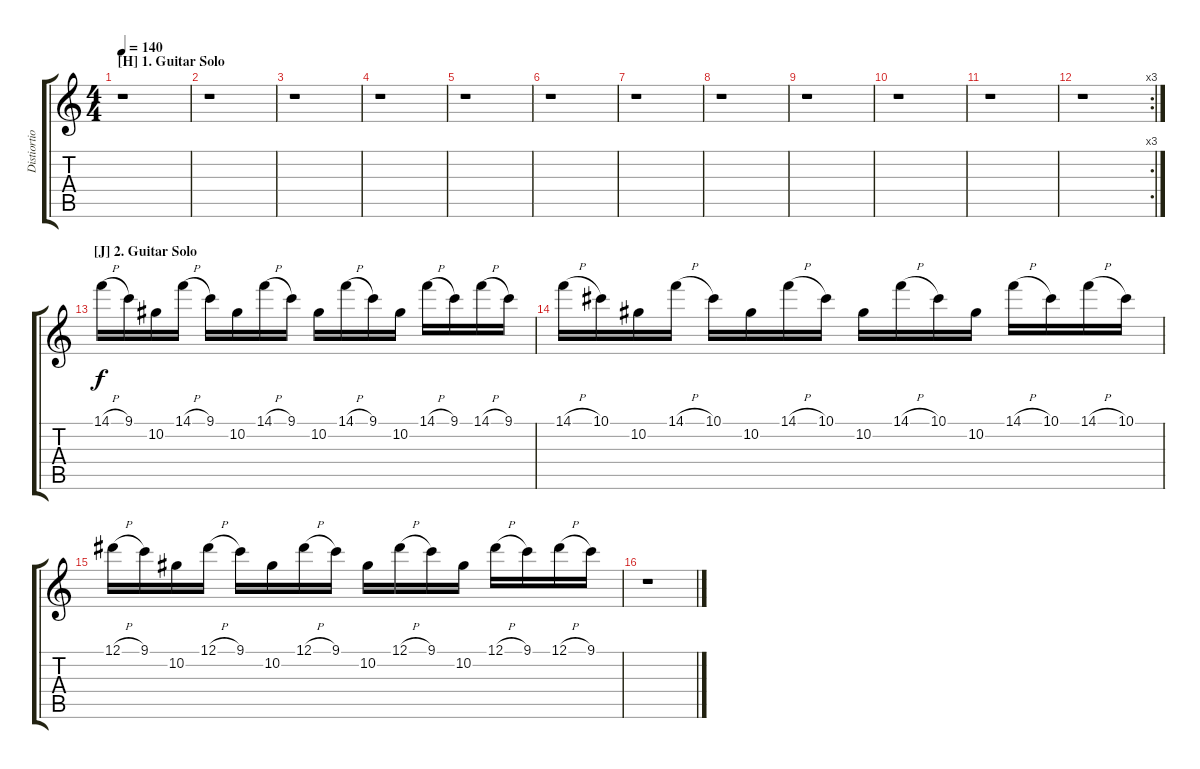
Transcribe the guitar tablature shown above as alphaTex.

\track ("Distiortion Guitar" "Distiortio") {instrument distortionguitar}
\staff {score tabs}
\tuning (Eb4 Bb3 Gb3 Db3 Ab2 Db2) {hide}
\ts (4 4)
\section ("" "[H] 1. Guitar Solo")
\tempo 140
\clef g2
\ks c
r.1{dy f} |
r.1 |
r.1 |
r.1 |
r.1 |
r.1 |
r.1 |
r.1 |
r.1 |
r.1 |
r.1 |
\rc 3
r.1 |
\section ("" "[J] 2. Guitar Solo")
14.1{h}.16 9.1.16 10.2.16 14.1{h}.16 9.1.16 10.2.16 14.1{h}.16 9.1.16 10.2.16 14.1{h}.16 9.1.16 10.2.16 14.1{h}.16 9.1.16 14.1{h}.16 9.1.16 |
14.1{h}.16 10.1.16 10.2.16 14.1{h}.16 10.1.16 10.2.16 14.1{h}.16 10.1.16 10.2.16 14.1{h}.16 10.1.16 10.2.16 14.1{h}.16 10.1.16 14.1{h}.16 10.1.16 |
12.1{h}.16 9.1.16 10.2.16 12.1{h}.16 9.1.16 10.2.16 12.1{h}.16 9.1.16 10.2.16 12.1{h}.16 9.1.16 10.2.16 12.1{h}.16 9.1.16 12.1{h}.16 9.1.16 |
r.1
